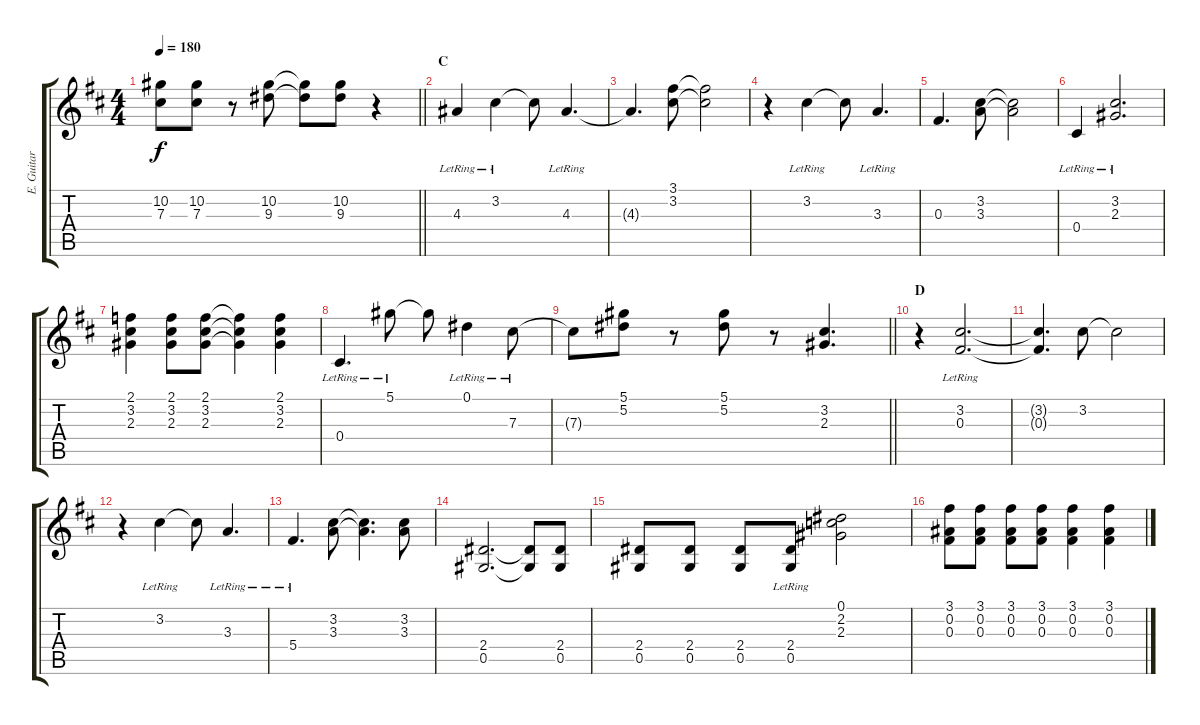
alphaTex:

\track ("E. Guitar II" "E. Guitar ") {instrument overdrivenguitar}
\staff {score tabs}
\tuning (Eb4 Bb3 Gb3 Db3 Ab2 Eb2) {hide}
\ts (4 4)
\tempo 180
\clef g2
\barLineRight lightlight
\ks d
(10.2{t} 7.3{t}).8{dy f} (10.2 7.3).8 r.8 (10.2 9.3).8 (10.2{t} 9.3{t}).8 (10.2 9.3).8 r.4 |
\section ("" "C")
4.3{lr}.4 3.2{lr}.4 3.2{t}.8 4.3{lr}.4{d} |
4.3{t}.4{d} (3.1 3.2).8 (3.1{t} 3.2{t}).2 |
r.4 3.2{lr}.4 3.2{t}.8 3.3{lr}.4{d} |
0.3.4{d} (3.2 3.3).8 (3.2{t} 3.3{t}).2 |
0.4{lr}.4 (3.2{lr} 2.3{lr}).2{d} |
(2.1 3.2 2.3).4 (2.1 3.2 2.3).8 (2.1 3.2 2.3).8 (2.1{t} 3.2{t} 2.3{t}).4 (2.1 3.2 2.3).4 |
0.4{lr}.4{d} 5.1{lr}.8 5.1{t}.8 0.1{lr}.4 7.3{lr}.8 |
\barLineRight lightlight
7.3{t}.8 (5.1 5.2).8 r.8 (5.1 5.2).8 r.8 (3.2 2.3).4{d} |
\section ("" "D")
r.4 (3.2{lr} 0.3{lr}).2{d} |
(3.2{t} 0.3{t}).4{d} 3.2.8 3.2{t}.2 |
r.4 3.2{lr}.4 3.2{t}.8 3.3{lr}.4{d} |
5.4{lr}.4{d} (3.2 3.3).8 (3.2{t} 3.3{t}).4{d} (3.2 3.3).8 |
(2.4 0.5).2{d} (2.4{t} 0.5{t}).8 (2.4 0.5).8 |
(2.4 0.5).8 (2.4 0.5).8 (2.4 0.5).8 (2.4{lr} 0.5{lr}).8 (0.1 2.2 2.3).2 |
(3.1 0.2 0.3).8 (3.1 0.2 0.3).8 (3.1 0.2 0.3).8 (3.1 0.2 0.3).8 (3.1 0.2 0.3).4 (3.1 0.2 0.3).4
